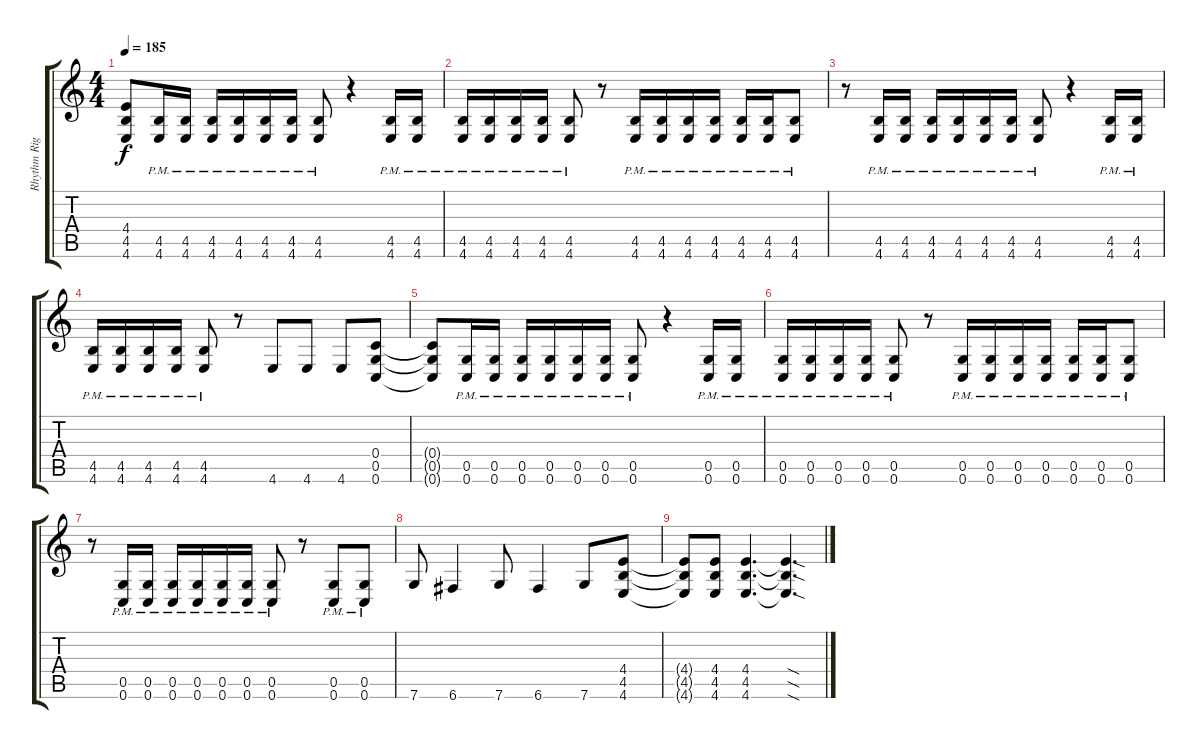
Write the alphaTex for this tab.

\track ("Rhythm Right" "Rhythm Rig") {instrument distortionguitar}
\staff {score tabs}
\tuning (D4 A3 F3 C3 G2 C2) {hide}
\ts (4 4)
\tempo 185
\clef g2
\ks c
(4.4{t} 4.5{t} 4.6{t}).8{dy f} (4.5{pm} 4.6{pm}).16 (4.5{pm} 4.6{pm}).16 (4.5{pm} 4.6{pm}).16 (4.5{pm} 4.6{pm}).16 (4.5{pm} 4.6{pm}).16 (4.5{pm} 4.6{pm}).16 (4.5{pm} 4.6{pm}).8 r.4 (4.5{pm} 4.6{pm}).16 (4.5{pm} 4.6{pm}).16 |
(4.5{pm} 4.6{pm}).16 (4.5{pm} 4.6{pm}).16 (4.5{pm} 4.6{pm}).16 (4.5{pm} 4.6{pm}).16 (4.5{pm} 4.6{pm}).8 r.8 (4.5{pm} 4.6{pm}).16 (4.5{pm} 4.6{pm}).16 (4.5{pm} 4.6{pm}).16 (4.5{pm} 4.6{pm}).16 (4.5{pm} 4.6{pm}).16 (4.5{pm} 4.6{pm}).16 (4.5{pm} 4.6{pm}).8 |
r.8 (4.5{pm} 4.6{pm}).16 (4.5{pm} 4.6{pm}).16 (4.5{pm} 4.6{pm}).16 (4.5{pm} 4.6{pm}).16 (4.5{pm} 4.6{pm}).16 (4.5{pm} 4.6{pm}).16 (4.5{pm} 4.6{pm}).8 r.4 (4.5{pm} 4.6{pm}).16 (4.5{pm} 4.6{pm}).16 |
(4.5{pm} 4.6{pm}).16 (4.5{pm} 4.6{pm}).16 (4.5{pm} 4.6{pm}).16 (4.5{pm} 4.6{pm}).16 (4.5{pm} 4.6{pm}).8 r.8 4.6.8 4.6.8 4.6.8 (0.4 0.5 0.6).8 |
(0.4{t} 0.5{t} 0.6{t}).8 (0.5{pm} 0.6{pm}).16 (0.5{pm} 0.6{pm}).16 (0.5{pm} 0.6{pm}).16 (0.5{pm} 0.6{pm}).16 (0.5{pm} 0.6{pm}).16 (0.5{pm} 0.6{pm}).16 (0.5{pm} 0.6{pm}).8 r.4 (0.5{pm} 0.6{pm}).16 (0.5{pm} 0.6{pm}).16 |
(0.5{pm} 0.6{pm}).16 (0.5{pm} 0.6{pm}).16 (0.5{pm} 0.6{pm}).16 (0.5{pm} 0.6{pm}).16 (0.5{pm} 0.6{pm}).8 r.8 (0.5{pm} 0.6{pm}).16 (0.5{pm} 0.6{pm}).16 (0.5{pm} 0.6{pm}).16 (0.5{pm} 0.6{pm}).16 (0.5{pm} 0.6{pm}).16 (0.5{pm} 0.6{pm}).16 (0.5{pm} 0.6{pm}).8 |
r.8 (0.5{pm} 0.6{pm}).16 (0.5{pm} 0.6{pm}).16 (0.5{pm} 0.6{pm}).16 (0.5{pm} 0.6{pm}).16 (0.5{pm} 0.6{pm}).16 (0.5{pm} 0.6{pm}).16 (0.5{pm} 0.6{pm}).8 r.8 (0.5{pm} 0.6{pm}).8 (0.5{pm} 0.6{pm}).8 |
7.6.8 6.6.4 7.6.8 6.6.4 7.6.8 (4.4 4.5 4.6).8 |
(4.4{t} 4.5{t} 4.6{t}).8 (4.4 4.5 4.6).8 (4.4 4.5 4.6).4{d} (4.4{sod t} 4.5{sod t} 4.6{sod t}).4{d}
